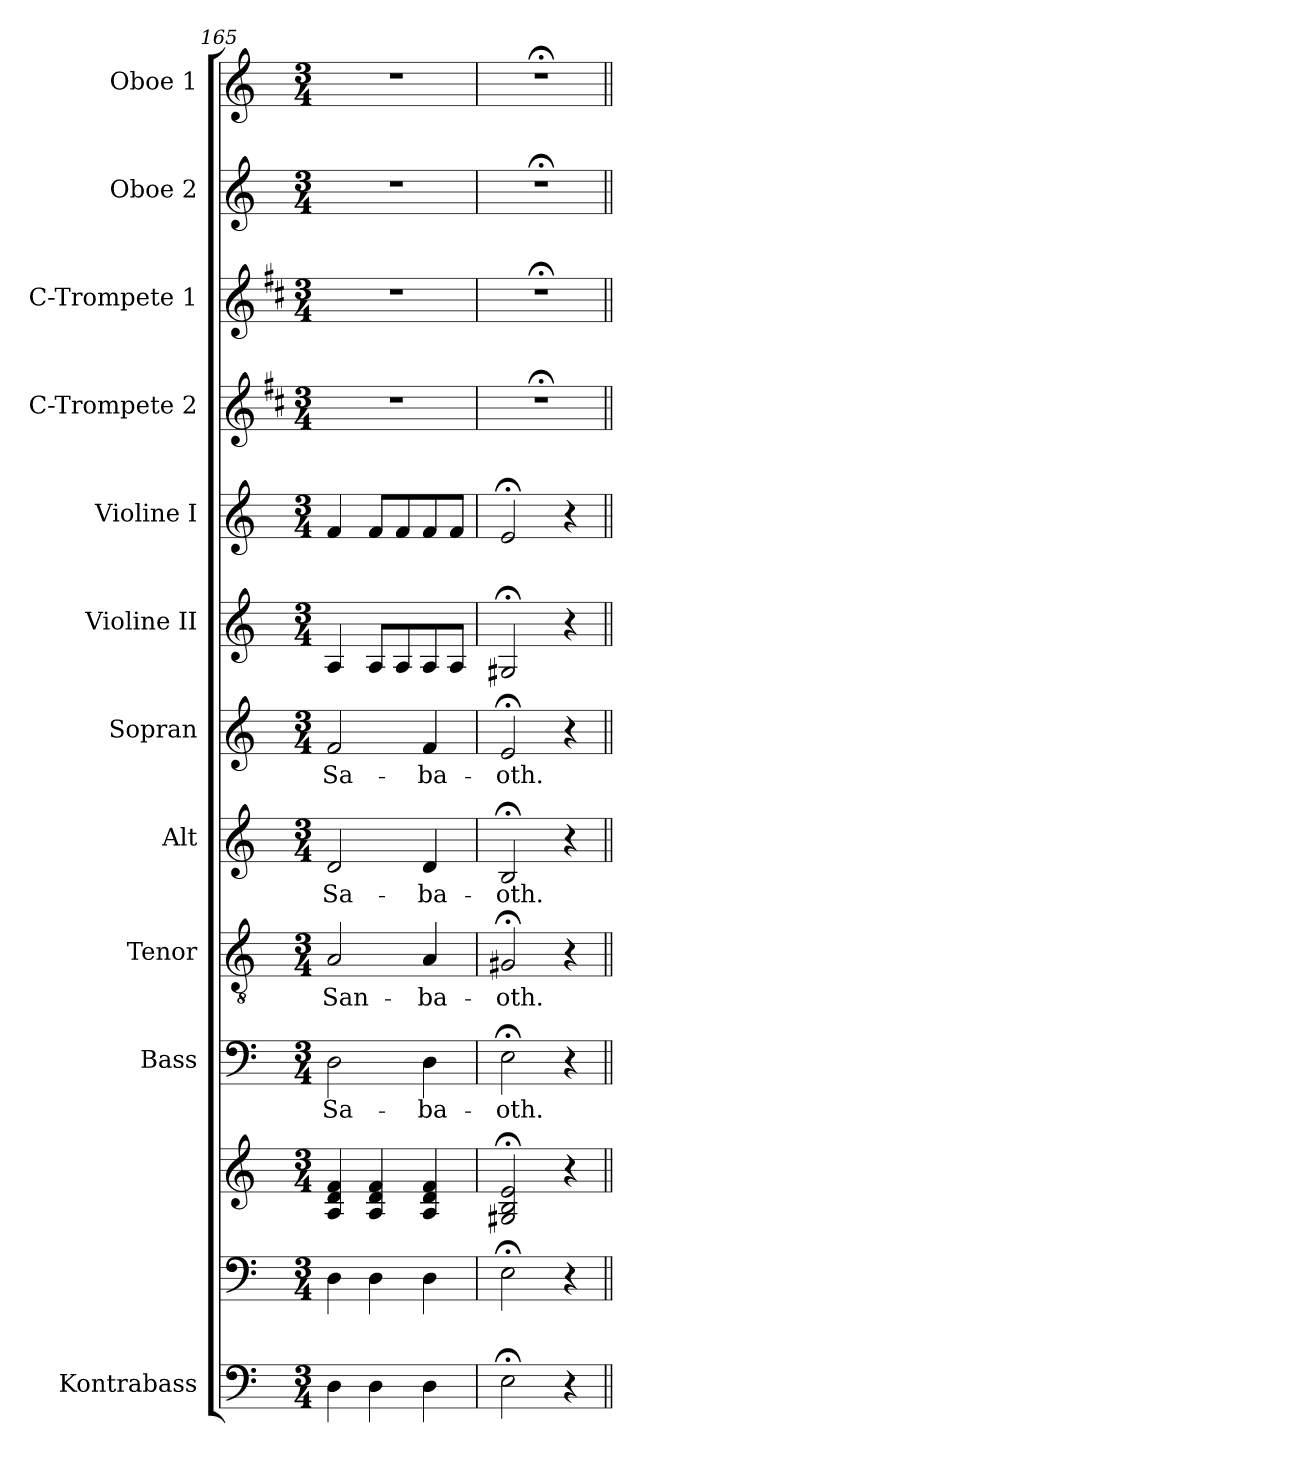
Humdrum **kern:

**kern	**kern	**kern	**kern	**text	**kern	**text	**kern	**text	**kern	**text	**kern	**kern	**kern	**kern	**kern	**kern
*part12	*part11	*part11	*part10	*part10	*part9	*part9	*part8	*part8	*part7	*part7	*part6	*part5	*part4	*part3	*part2	*part1
*staff13	*staff12	*staff11	*staff10	*staff10	*staff9	*staff9	*staff8	*staff8	*staff7	*staff7	*staff6	*staff5	*staff4	*staff3	*staff2	*staff1
*I"Kontrabass	*	*	*I"Bass	*	*I"Tenor	*	*I"Alt	*	*I"Sopran	*	*I"Violine II	*I"Violine I	*I"C-Trompete 2	*I"C-Trompete 1	*I"Oboe 2	*I"Oboe 1
*I'Kb.	*	*	*I'B.	*	*I'T.	*	*I'A.	*	*I'S.	*	*I'Vl. II	*I'Vl. I	*I'C Trp. 2	*I'C Trp. 1	*I'Ob. 2	*I'Ob. 1
!!LO:PB:g=z
*clefF4	*clefF4	*clefG2	*clefF4	*	*clefGv2	*	*clefG2	*	*clefG2	*	*clefG2	*clefG2	*clefG2	*clefG2	*clefG2	*clefG2
*ITrd7c12	*	*	*	*	*	*	*	*	*	*	*	*	*ITrd1c2	*ITrd1c2	*	*
*k[]	*k[]	*k[]	*k[]	*	*k[]	*	*k[]	*	*k[]	*	*k[]	*k[]	*k[]	*k[]	*k[]	*k[]
*C:	*C:	*C:	*C:	*	*C:	*	*C:	*	*C:	*	*C:	*C:	*C:	*C:	*C:	*C:
*M3/4	*M3/4	*M3/4	*M3/4	*	*M3/4	*	*M3/4	*	*M3/4	*	*M3/4	*M3/4	*M3/4	*M3/4	*M3/4	*M3/4
=165	=165	=165	=165	=165	=165	=165	=165	=165	=165	=165	=165	=165	=165	=165	=165	=165
!	!	!	!	!LO:LY:b	!	!LO:LY:b	!	!LO:LY:b	!	!LO:LY:b	!	!	!	!	!	!
4DD\	4D\	4A/ 4d/ 4f/	2D\	Sa-	2A/	San-	2d/	Sa-	2f/	Sa-	4A/	4f/	2.r	2.r	2.r	2.r
4DD\	4D\	4A/ 4d/ 4f/	.	.	.	.	.	.	.	.	8A/L	8f/L	.	.	.	.
.	.	.	.	.	.	.	.	.	.	.	8A/	8f/	.	.	.	.
!	!	!	!	!LO:LY:b	!	!LO:LY:b	!	!LO:LY:b	!	!LO:LY:b	!	!	!	!	!	!
4DD\	4D\	4A/ 4d/ 4f/	4D\	-ba-	4A/	-ba-	4d/	-ba-	4f/	-ba-	8A/	8f/	.	.	.	.
.	.	.	.	.	.	.	.	.	.	.	8A/J	8f/J	.	.	.	.
=166	=166	=166	=166	=166	=166	=166	=166	=166	=166	=166	=166	=166	=166	=166	=166	=166
!	!	!	!	!LO:LY:b	!	!LO:LY:b	!	!LO:LY:b	!	!LO:LY:b	!	!	!LO:N:vis=1	!LO:N:vis=1	!LO:N:vis=1	!LO:N:vis=1
2EE;<\	2E;\	2G#X/;< 2B/;< 2e/;<	2E;<\	-oth.	2G#X;</	-oth.	2B;</	-oth.	2e;</	-oth.	2G#X;</	2e;</	2.r;<	2.r;<	2.r;<	2.r;<
4r	4r	4r	4r	.	4r	.	4r	.	4r	.	4r	4r	.	.	.	.
=||	=||	=||	=||	=||	=||	=||	=||	=||	=||	=||	=||	=||	=||	=||	=||	=||
*-	*-	*-	*-	*-	*-	*-	*-	*-	*-	*-	*-	*-	*-	*-	*-	*-
